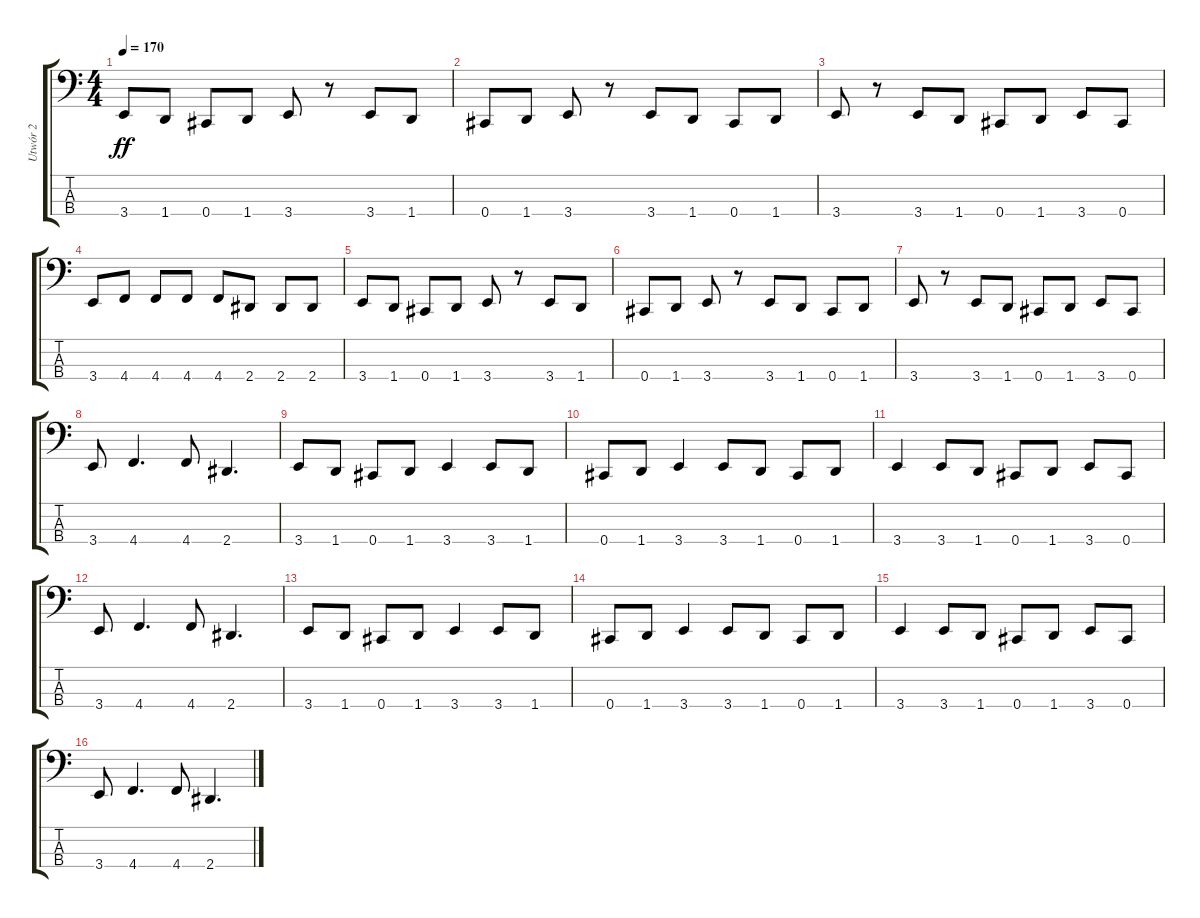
\track ("Utwór 2" "Utwór 2") {instrument electricbassfinger}
\staff {score tabs}
\tuning (Gb2 Db2 Ab1 Db1) {hide}
\ts (4 4)
\tempo 170
\clef f4
\ks c
3.4.8{dy ff} 1.4.8 0.4.8 1.4.8 3.4.8 r.8 3.4.8 1.4.8 |
0.4.8 1.4.8 3.4.8 r.8 3.4.8 1.4.8 0.4.8 1.4.8 |
3.4.8 r.8 3.4.8 1.4.8 0.4.8 1.4.8 3.4.8 0.4.8 |
3.4.8 4.4.8 4.4.8 4.4.8 4.4.8 2.4.8 2.4.8 2.4.8 |
3.4.8 1.4.8 0.4.8 1.4.8 3.4.8 r.8 3.4.8 1.4.8 |
0.4.8 1.4.8 3.4.8 r.8 3.4.8 1.4.8 0.4.8 1.4.8 |
3.4.8 r.8 3.4.8 1.4.8 0.4.8 1.4.8 3.4.8 0.4.8 |
3.4.8 4.4.4{d} 4.4.8 2.4.4{d} |
3.4.8 1.4.8 0.4.8 1.4.8 3.4.4 3.4.8 1.4.8 |
0.4.8 1.4.8 3.4.4 3.4.8 1.4.8 0.4.8 1.4.8 |
3.4.4 3.4.8 1.4.8 0.4.8 1.4.8 3.4.8 0.4.8 |
3.4.8 4.4.4{d} 4.4.8 2.4.4{d} |
3.4.8 1.4.8 0.4.8 1.4.8 3.4.4 3.4.8 1.4.8 |
0.4.8 1.4.8 3.4.4 3.4.8 1.4.8 0.4.8 1.4.8 |
3.4.4 3.4.8 1.4.8 0.4.8 1.4.8 3.4.8 0.4.8 |
3.4.8 4.4.4{d} 4.4.8 2.4.4{d}
